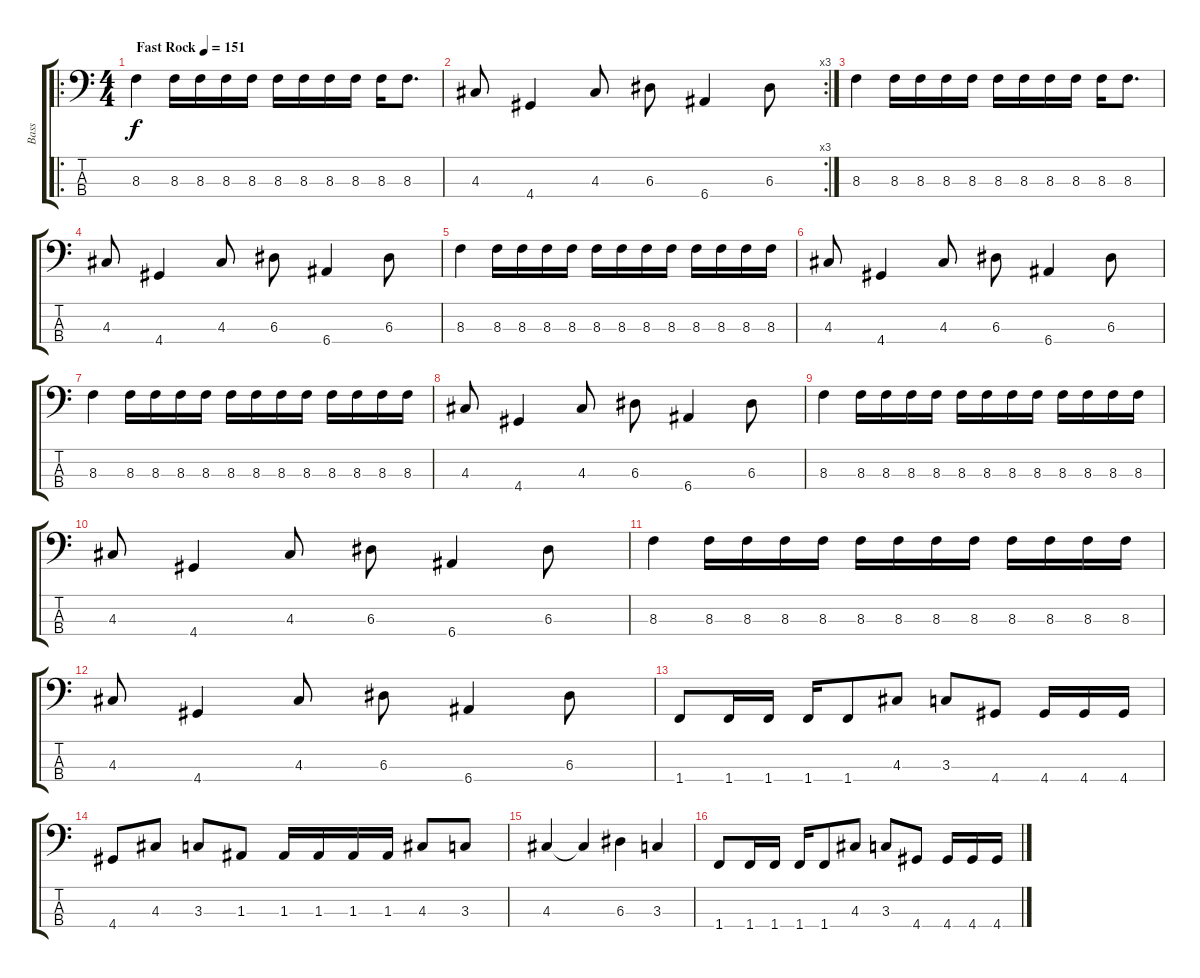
\track ("Bass" "Bass") {instrument electricbasspick}
\staff {score tabs}
\tuning (G2 D2 A1 E1) {hide}
\ro
\ts (4 4)
\tempo (151 "Fast Rock")
\clef f4
\ks c
8.3.4{dy f instrument electricbasspick} 8.3.16 8.3.16 8.3.16 8.3.16 8.3.16 8.3.16 8.3.16 8.3.16 8.3.16 8.3.8{d} |
\rc 3
4.3.8 4.4.4 4.3.8 6.3.8 6.4.4 6.3.8 |
8.3.4 8.3.16 8.3.16 8.3.16 8.3.16 8.3.16 8.3.16 8.3.16 8.3.16 8.3.16 8.3.8{d} |
4.3.8 4.4.4 4.3.8 6.3.8 6.4.4 6.3.8 |
8.3.4 8.3.16 8.3.16 8.3.16 8.3.16 8.3.16 8.3.16 8.3.16 8.3.16 8.3.16 8.3.16 8.3.16 8.3.16 |
4.3.8 4.4.4 4.3.8 6.3.8 6.4.4 6.3.8 |
8.3.4 8.3.16 8.3.16 8.3.16 8.3.16 8.3.16 8.3.16 8.3.16 8.3.16 8.3.16 8.3.16 8.3.16 8.3.16 |
4.3.8 4.4.4 4.3.8 6.3.8 6.4.4 6.3.8 |
8.3.4 8.3.16 8.3.16 8.3.16 8.3.16 8.3.16 8.3.16 8.3.16 8.3.16 8.3.16 8.3.16 8.3.16 8.3.16 |
4.3.8 4.4.4 4.3.8 6.3.8 6.4.4 6.3.8 |
8.3.4 8.3.16 8.3.16 8.3.16 8.3.16 8.3.16 8.3.16 8.3.16 8.3.16 8.3.16 8.3.16 8.3.16 8.3.16 |
4.3.8 4.4.4 4.3.8 6.3.8 6.4.4 6.3.8 |
1.4.8 1.4.16 1.4.16 1.4.16 1.4.8 4.3.8 3.3.8 4.4.8 4.4.16 4.4.16 4.4.16 |
4.4.8 4.3.8 3.3.8 1.3.8 1.3.16 1.3.16 1.3.16 1.3.16 4.3.8 3.3.8 |
4.3.4 4.3{t}.4 6.3.4 3.3.4 |
1.4.8 1.4.16 1.4.16 1.4.16 1.4.8 4.3.8 3.3.8 4.4.8 4.4.16 4.4.16 4.4.16
